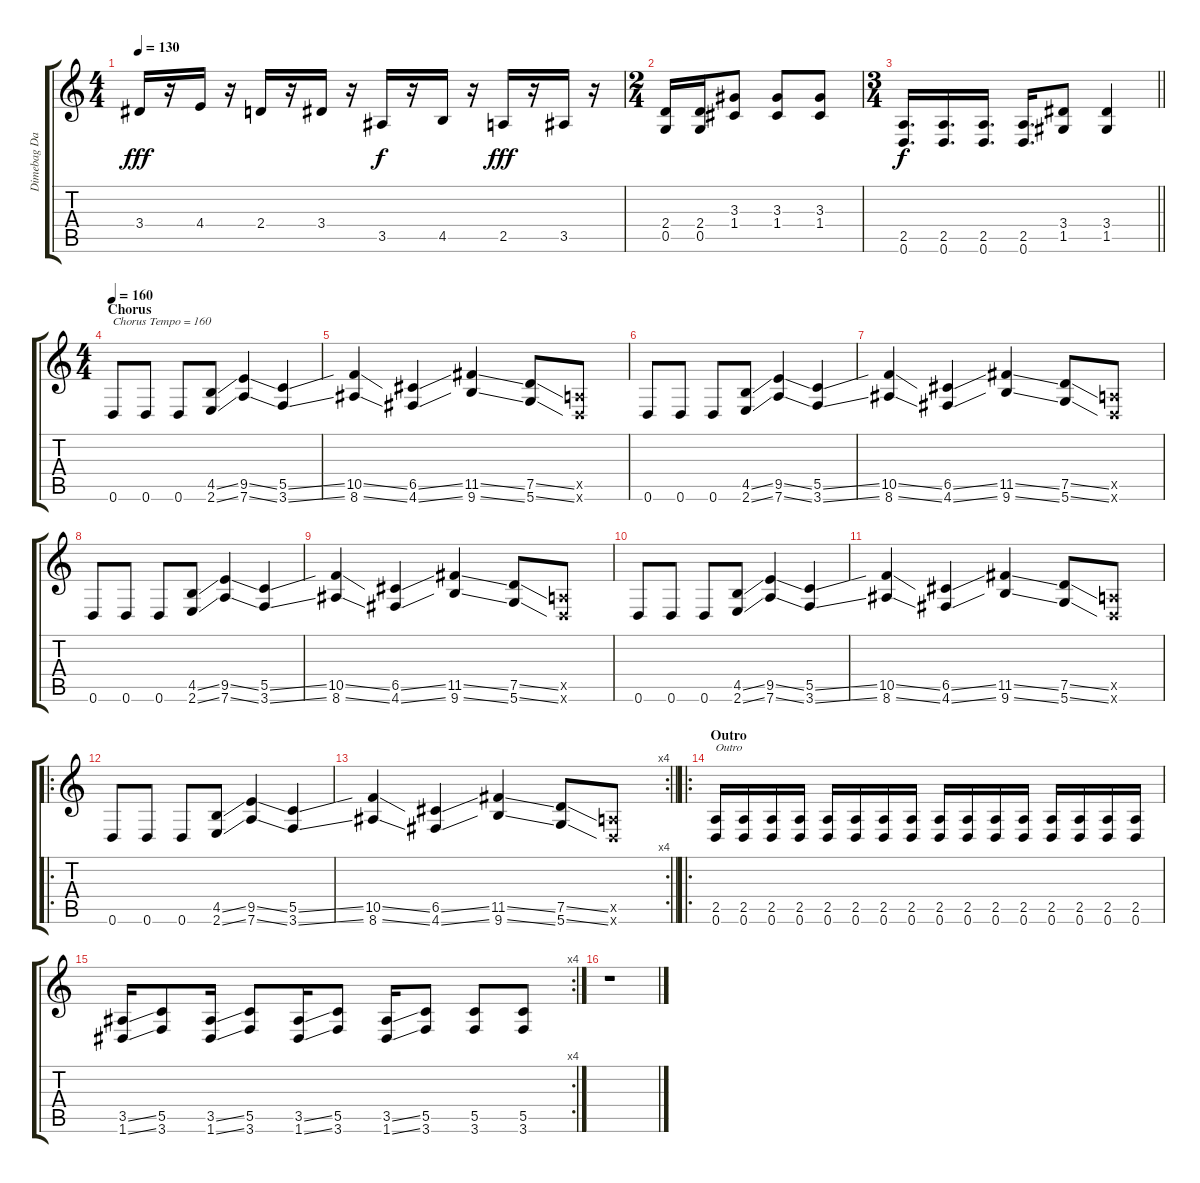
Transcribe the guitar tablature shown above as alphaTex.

\track ("Dimebag Darrell" "Dimebag Da") {instrument distortionguitar}
\staff {score tabs}
\tuning (D4 A3 F3 C3 G2 D2) {hide}
\ts (4 4)
\tempo 130
\clef g2
\ks c
3.4.16{dy fff} r.16 4.4.16 r.16 2.4.16 r.16 3.4.16 r.16 3.5.16{dy f} r.16 4.5.16 r.16 2.5.16{dy fff} r.16 3.5.16 r.16 |
\ts (2 4)
(2.4 0.5).16 (2.4 0.5).16 (3.3 1.4).8 (3.3 1.4).8 (3.3 1.4).8 |
\ts (3 4)
\barLineRight lightlight
(2.5 0.6).16{d dy f} (2.5 0.6).16{d} (2.5 0.6).16{d} (2.5 0.6).16{d} (3.4 1.5).8 (3.4 1.5).4 |
\ts (4 4)
\section ("" "Chorus")
\tempo 160
0.6.8{txt "Chorus Tempo = 160"} 0.6.8 0.6.8 (4.5{ss} 2.6{ss}).8 (9.5{ss} 7.6{ss}).4 (5.5{ss} 3.6{ss}).4 |
(10.5{ss} 8.6{ss}).4 (6.5{ss} 4.6{ss}).4 (11.5{ss} 9.6{ss}).4 (7.5{ss} 5.6{ss}).8 (2.5{x} 0.6{x}).8 |
0.6.8 0.6.8 0.6.8 (4.5{ss} 2.6{ss}).8 (9.5{ss} 7.6{ss}).4 (5.5{ss} 3.6{ss}).4 |
(10.5{ss} 8.6{ss}).4 (6.5{ss} 4.6{ss}).4 (11.5{ss} 9.6{ss}).4 (7.5{ss} 5.6{ss}).8 (2.5{x} 0.6{x}).8 |
0.6.8 0.6.8 0.6.8 (4.5{ss} 2.6{ss}).8 (9.5{ss} 7.6{ss}).4 (5.5{ss} 3.6{ss}).4 |
(10.5{ss} 8.6{ss}).4 (6.5{ss} 4.6{ss}).4 (11.5{ss} 9.6{ss}).4 (7.5{ss} 5.6{ss}).8 (2.5{x} 0.6{x}).8 |
0.6.8 0.6.8 0.6.8 (4.5{ss} 2.6{ss}).8 (9.5{ss} 7.6{ss}).4 (5.5{ss} 3.6{ss}).4 |
(10.5{ss} 8.6{ss}).4 (6.5{ss} 4.6{ss}).4 (11.5{ss} 9.6{ss}).4 (7.5{ss} 5.6{ss}).8 (2.5{x} 0.6{x}).8 |
\ro
0.6.8 0.6.8 0.6.8 (4.5{ss} 2.6{ss}).8 (9.5{ss} 7.6{ss}).4 (5.5{ss} 3.6{ss}).4 |
\rc 4
\barLineRight lightlight
(10.5{ss} 8.6{ss}).4 (6.5{ss} 4.6{ss}).4 (11.5{ss} 9.6{ss}).4 (7.5{ss} 5.6{ss}).8 (2.5{x} 0.6{x}).8 |
\ro
\section ("" "Outro")
(2.5 0.6).16{txt "Outro"} (2.5 0.6).16 (2.5 0.6).16 (2.5 0.6).16 (2.5 0.6).16 (2.5 0.6).16 (2.5 0.6).16 (2.5 0.6).16 (2.5 0.6).16 (2.5 0.6).16 (2.5 0.6).16 (2.5 0.6).16 (2.5 0.6).16 (2.5 0.6).16 (2.5 0.6).16 (2.5 0.6).16 |
\rc 4
(3.5{ss} 1.6{ss}).16 (5.5 3.6).8 (3.5{ss} 1.6{ss}).16 (5.5 3.6).8 (3.5{ss} 1.6{ss}).16 (5.5 3.6).8 (3.5{ss} 1.6{ss}).16 (5.5 3.6).8 (5.5 3.6).8 (5.5 3.6).8 |
r.1
